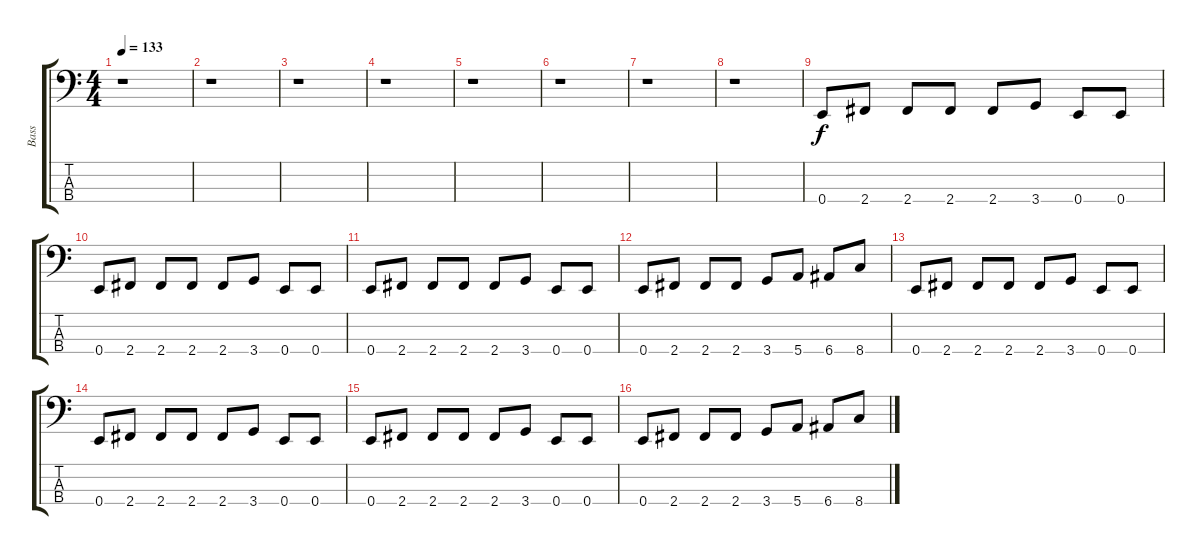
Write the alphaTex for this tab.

\track ("Bass" "Bass") {instrument electricbassfinger}
\staff {score tabs}
\tuning (G2 D2 A1 E1) {hide}
\ts (4 4)
\tempo 133
\clef f4
\ks c
r.1{dy f instrument electricbassfinger} |
r.1 |
r.1 |
r.1 |
r.1 |
r.1 |
r.1 |
r.1 |
0.4.8 2.4.8 2.4.8 2.4.8 2.4.8 3.4.8 0.4.8 0.4.8 |
0.4.8 2.4.8 2.4.8 2.4.8 2.4.8 3.4.8 0.4.8 0.4.8 |
0.4.8 2.4.8 2.4.8 2.4.8 2.4.8 3.4.8 0.4.8 0.4.8 |
0.4.8 2.4.8 2.4.8 2.4.8 3.4.8 5.4.8 6.4.8 8.4.8 |
0.4.8 2.4.8 2.4.8 2.4.8 2.4.8 3.4.8 0.4.8 0.4.8 |
0.4.8 2.4.8 2.4.8 2.4.8 2.4.8 3.4.8 0.4.8 0.4.8 |
0.4.8 2.4.8 2.4.8 2.4.8 2.4.8 3.4.8 0.4.8 0.4.8 |
0.4.8 2.4.8 2.4.8 2.4.8 3.4.8 5.4.8 6.4.8 8.4.8
